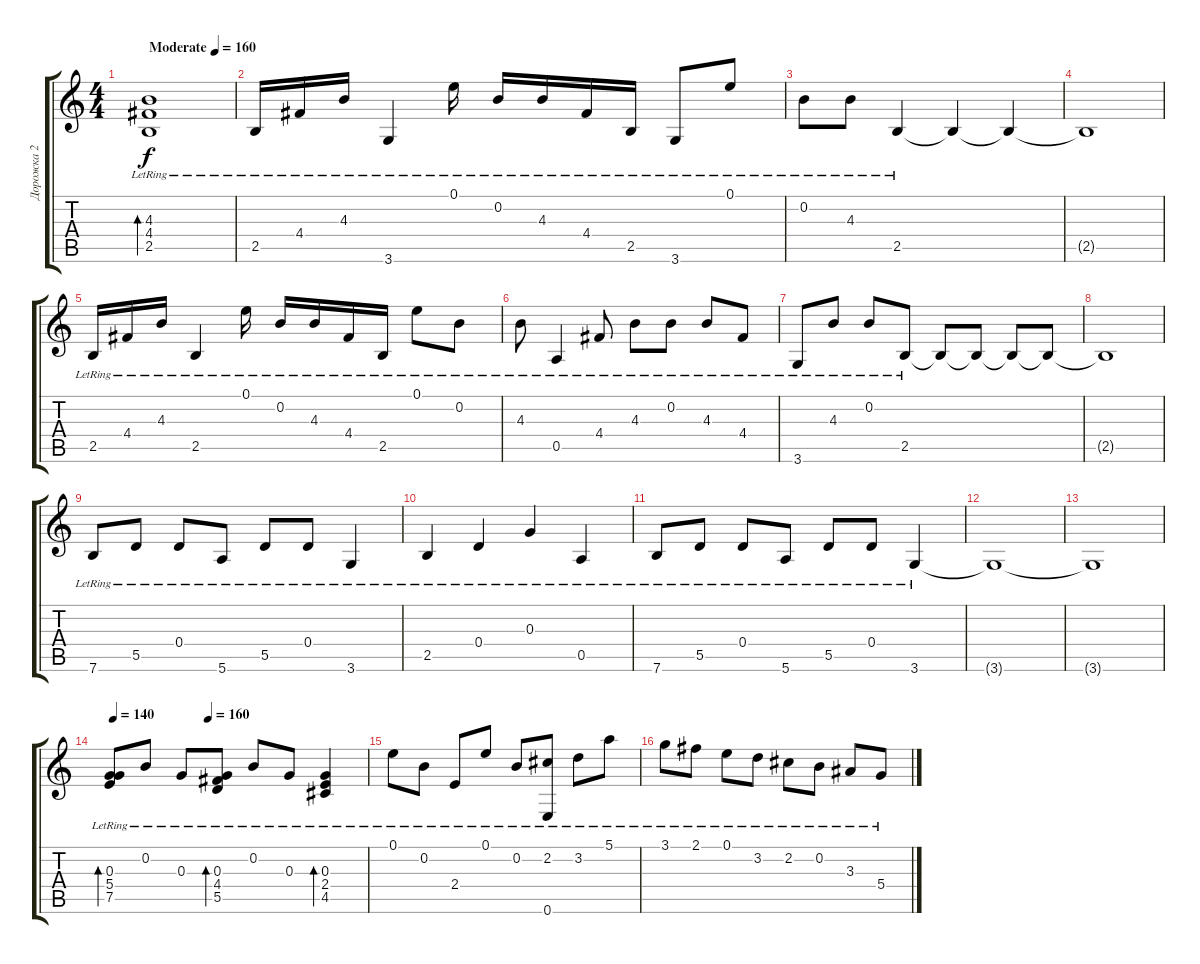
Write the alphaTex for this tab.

\track ("Дорожка 2" "Дорожка 2") {instrument acousticguitarsteel}
\staff {score tabs}
\tuning (E4 B3 G3 D3 A2 E2) {hide}
\ts (4 4)
\tempo (160 "Moderate")
\clef g2
\ks c
(4.3{lr} 4.4{lr} 2.5{lr}).1{bd 480 dy f instrument acousticguitarsteel} |
2.5{lr}.16 4.4{lr}.16 4.3{lr}.16 3.6{lr}.4 0.1{lr}.16 0.2{lr}.16 4.3{lr}.16 4.4{lr}.16 2.5{lr}.16 3.6{lr}.8 0.1{lr}.8 |
0.2{lr}.8 4.3{lr}.8 2.5{lr}.4 2.5{t}.4 2.5{t}.4 |
2.5{t}.1 |
2.5{lr}.16 4.4{lr}.16 4.3{lr}.16 2.5{lr}.4 0.1{lr}.16 0.2{lr}.16 4.3{lr}.16 4.4{lr}.16 2.5{lr}.16 0.1{lr}.8 0.2{lr}.8 |
4.3{lr}.8 0.5{lr}.4 4.4{lr}.8 4.3{lr}.8 0.2{lr}.8 4.3{lr}.8 4.4{lr}.8 |
3.6{lr}.8 4.3{lr}.8 0.2{lr}.8 2.5{lr}.8 2.5{t}.8 2.5{t}.8 2.5{t}.8 2.5{t}.8 |
2.5{t}.1 |
7.6{lr}.8 5.5{lr}.8 0.4{lr}.8 5.6{lr}.8 5.5{lr}.8 0.4{lr}.8 3.6{lr}.4 |
2.5{lr}.4 0.4{lr}.4 0.3{lr}.4 0.5{lr}.4 |
7.6{lr}.8 5.5{lr}.8 0.4{lr}.8 5.6{lr}.8 5.5{lr}.8 0.4{lr}.8 3.6{lr}.4 |
3.6{t}.1 |
3.6{t}.1 |
\tempo 140
\tempo (160 0.375)
(0.3{lr} 5.4{lr} 7.5{lr}).8{bd 480} 0.2{lr}.8 0.3{lr}.8 (0.3{lr} 4.4{lr} 5.5{lr}).8{bd 480} 0.2{lr}.8 0.3{lr}.8 (0.3{lr} 2.4{lr} 4.5{lr}).4{bd 480} |
0.1{lr}.8 0.2{lr}.8 2.4{lr}.8 0.1{lr}.8 0.2{lr}.8 (2.2{lr} 0.6{lr}).8 3.2{lr}.8 5.1{lr}.8 |
3.1{lr}.8 2.1{lr}.8 0.1{lr}.8 3.2{lr}.8 2.2{lr}.8 0.2{lr}.8 3.3{lr}.8 5.4{lr}.8
